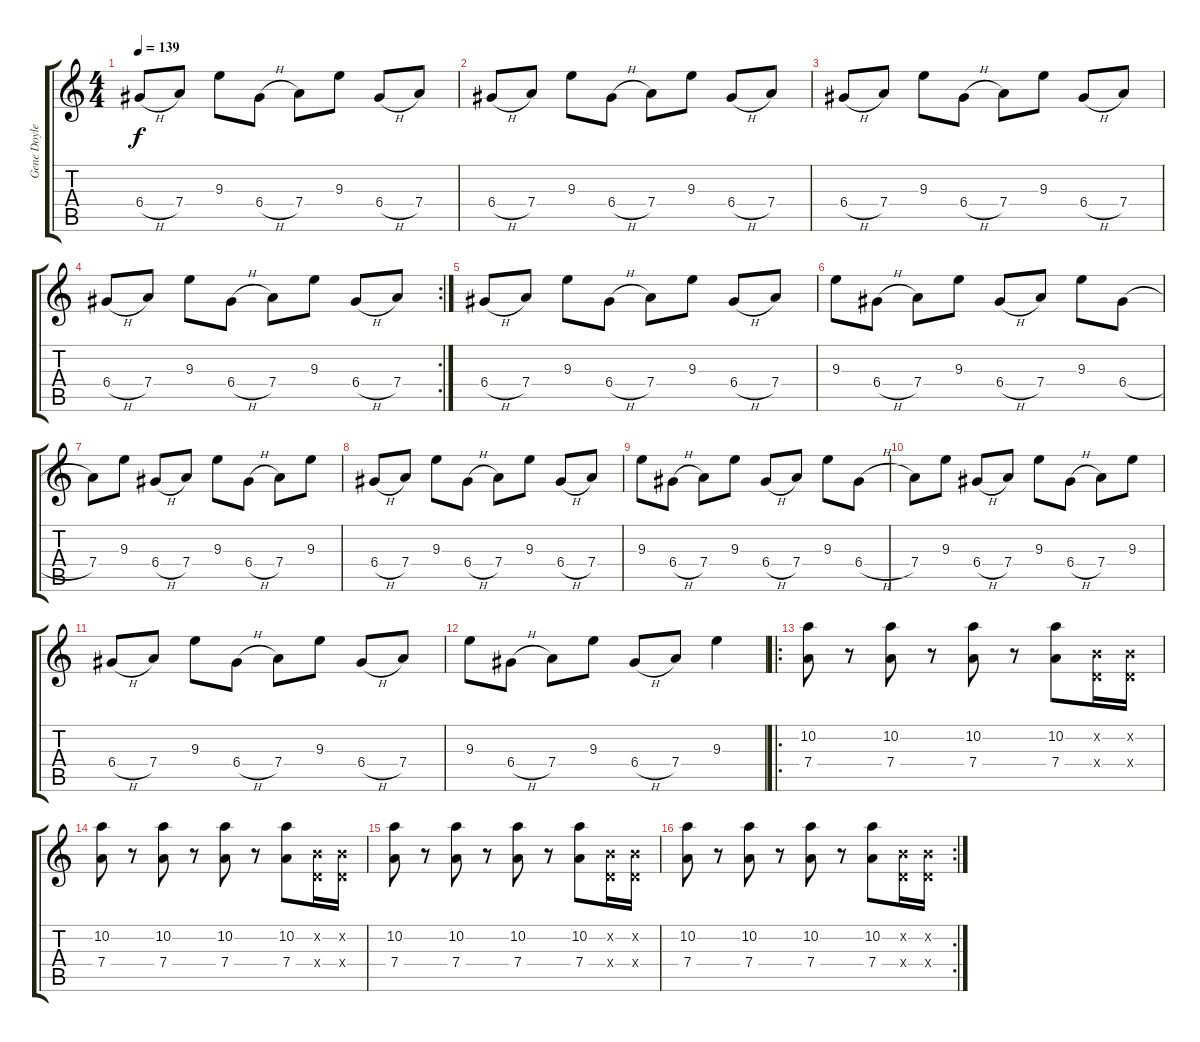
\track ("Gene Doyle" "Gene Doyle") {instrument overdrivenguitar}
\staff {score tabs}
\tuning (E4 B3 G3 D3 A2 E2) {hide}
\ts (4 4)
\tempo 139
\clef g2
\ks c
6.4{h}.8{dy f} 7.4.8 9.3.8 6.4{h}.8 7.4.8 9.3.8 6.4{h}.8 7.4.8 |
6.4{h}.8 7.4.8 9.3.8 6.4{h}.8 7.4.8 9.3.8 6.4{h}.8 7.4.8 |
6.4{h}.8 7.4.8 9.3.8 6.4{h}.8 7.4.8 9.3.8 6.4{h}.8 7.4.8 |
\rc 2
6.4{h}.8 7.4.8 9.3.8 6.4{h}.8 7.4.8 9.3.8 6.4{h}.8 7.4.8 |
6.4{h}.8 7.4.8 9.3.8 6.4{h}.8 7.4.8 9.3.8 6.4{h}.8 7.4.8 |
9.3.8 6.4{h}.8 7.4.8 9.3.8 6.4{h}.8 7.4.8 9.3.8 6.4{h}.8 |
7.4.8 9.3.8 6.4{h}.8 7.4.8 9.3.8 6.4{h}.8 7.4.8 9.3.8 |
6.4{h}.8 7.4.8 9.3.8 6.4{h}.8 7.4.8 9.3.8 6.4{h}.8 7.4.8 |
9.3.8 6.4{h}.8 7.4.8 9.3.8 6.4{h}.8 7.4.8 9.3.8 6.4{h}.8 |
7.4.8 9.3.8 6.4{h}.8 7.4.8 9.3.8 6.4{h}.8 7.4.8 9.3.8 |
6.4{h}.8 7.4.8 9.3.8 6.4{h}.8 7.4.8 9.3.8 6.4{h}.8 7.4.8 |
9.3.8 6.4{h}.8 7.4.8 9.3.8 6.4{h}.8 7.4.8 9.3.4 |
\ro
(10.2 7.4).8 r.8 (10.2 7.4).8 r.8 (10.2 7.4).8 r.8 (10.2 7.4).8 (0.2{x} 0.4{x}).16 (0.2{x} 0.4{x}).16 |
(10.2 7.4).8 r.8 (10.2 7.4).8 r.8 (10.2 7.4).8 r.8 (10.2 7.4).8 (0.2{x} 0.4{x}).16 (0.2{x} 0.4{x}).16 |
(10.2 7.4).8 r.8 (10.2 7.4).8 r.8 (10.2 7.4).8 r.8 (10.2 7.4).8 (0.2{x} 0.4{x}).16 (0.2{x} 0.4{x}).16 |
\rc 2
(10.2 7.4).8 r.8 (10.2 7.4).8 r.8 (10.2 7.4).8 r.8 (10.2 7.4).8 (0.2{x} 0.4{x}).16 (0.2{x} 0.4{x}).16
